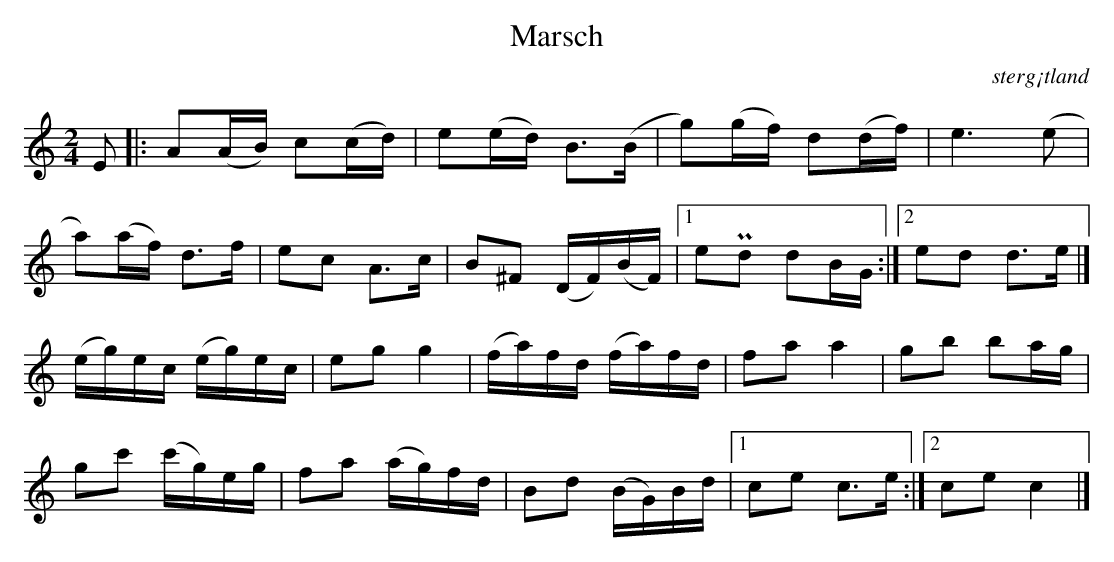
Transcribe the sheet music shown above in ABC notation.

X:1
T:Marsch
O: sterg¡tland
M: 2/4
L: 1/16
K: Am
E2 |: A2(AB) c2(cd) | e2(ed) B3(B | g2)(gf) d2(df) | e6 (e2 |
a2)(af) d3f | e2c2 A3c | B2^F2 (DF)(BF)|1 e2Pd2 d2BG :|2 e2d2 d2>e2 |]
(eg)ec (eg)ec | e2g2 g4 | (fa)fd (fa)fd | f2a2 a4 | g2b2 b2ag |
g2c'2 (c'g)eg | f2a2 (ag)fd | B2d2 (BG)Bd |1 c2e2 c2>e2 :|2 c2e2 c4 |]
